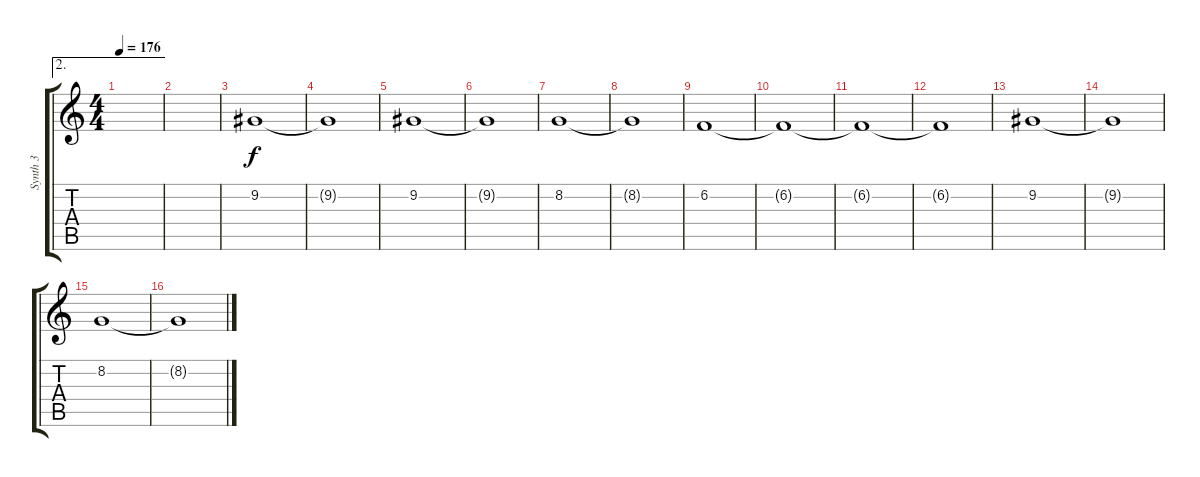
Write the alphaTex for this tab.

\track ("Synth 3" "Synth 3") {instrument pad4choir}
\staff {score tabs}
\tuning (E4 B3 G3 D3 A2 D2) {hide}
\ae 2
\ts (4 4)
\tempo 176
\clef g2
\ks c
|
|
9.2.1 |
9.2{t}.1 |
9.2.1 |
9.2{t}.1 |
8.2.1 |
8.2{t}.1 |
6.2.1 |
6.2{t}.1 |
6.2{t}.1 |
6.2{t}.1 |
9.2.1 |
9.2{t}.1 |
8.2.1 |
8.2{t}.1
